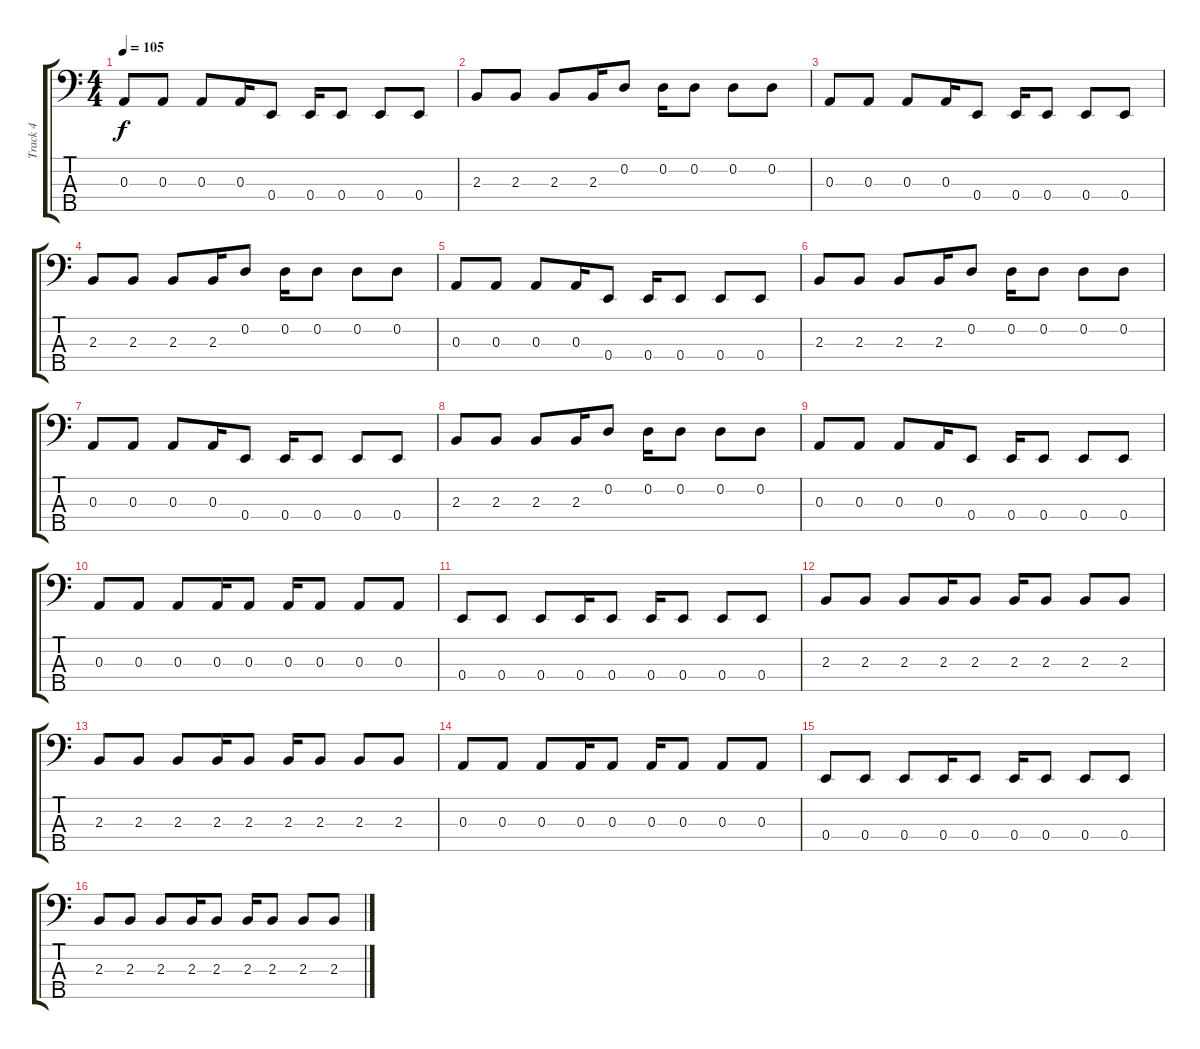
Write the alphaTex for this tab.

\track ("Track 4" "Track 4") {instrument electricbassfinger}
\staff {score tabs}
\tuning (G2 D2 A1 E1 B0) {hide}
\ts (4 4)
\tempo 105
\clef f4
\ks c
0.3.8{dy f} 0.3.8 0.3.8 0.3.16 0.4.8 0.4.16 0.4.8 0.4.8 0.4.8 |
2.3.8 2.3.8 2.3.8 2.3.16 0.2.8 0.2.16 0.2.8 0.2.8 0.2.8 |
0.3.8 0.3.8 0.3.8 0.3.16 0.4.8 0.4.16 0.4.8 0.4.8 0.4.8 |
2.3.8 2.3.8 2.3.8 2.3.16 0.2.8 0.2.16 0.2.8 0.2.8 0.2.8 |
0.3.8 0.3.8 0.3.8 0.3.16 0.4.8 0.4.16 0.4.8 0.4.8 0.4.8 |
2.3.8 2.3.8 2.3.8 2.3.16 0.2.8 0.2.16 0.2.8 0.2.8 0.2.8 |
0.3.8 0.3.8 0.3.8 0.3.16 0.4.8 0.4.16 0.4.8 0.4.8 0.4.8 |
2.3.8 2.3.8 2.3.8 2.3.16 0.2.8 0.2.16 0.2.8 0.2.8 0.2.8 |
0.3.8 0.3.8 0.3.8 0.3.16 0.4.8 0.4.16 0.4.8 0.4.8 0.4.8 |
0.3.8 0.3.8 0.3.8 0.3.16 0.3.8 0.3.16 0.3.8 0.3.8 0.3.8 |
0.4.8 0.4.8 0.4.8 0.4.16 0.4.8 0.4.16 0.4.8 0.4.8 0.4.8 |
2.3.8 2.3.8 2.3.8 2.3.16 2.3.8 2.3.16 2.3.8 2.3.8 2.3.8 |
2.3.8 2.3.8 2.3.8 2.3.16 2.3.8 2.3.16 2.3.8 2.3.8 2.3.8 |
0.3.8 0.3.8 0.3.8 0.3.16 0.3.8 0.3.16 0.3.8 0.3.8 0.3.8 |
0.4.8 0.4.8 0.4.8 0.4.16 0.4.8 0.4.16 0.4.8 0.4.8 0.4.8 |
2.3.8 2.3.8 2.3.8 2.3.16 2.3.8 2.3.16 2.3.8 2.3.8 2.3.8
